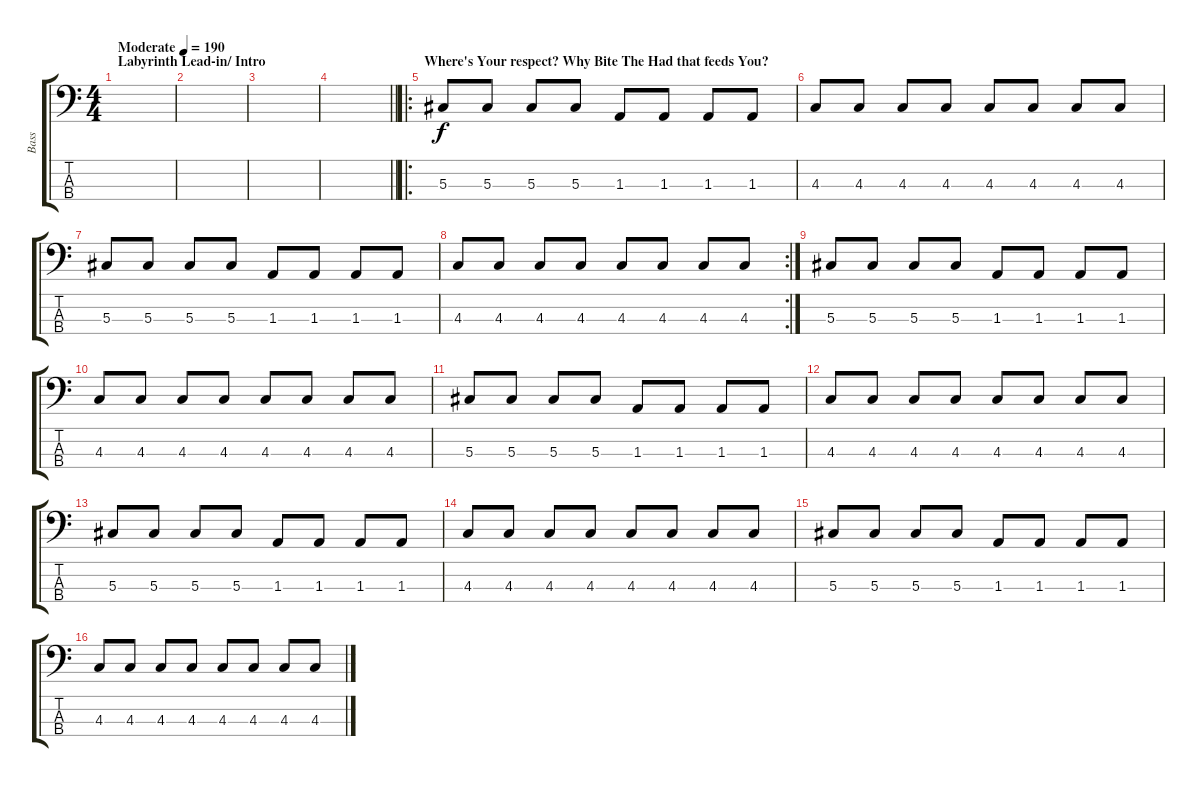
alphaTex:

\track ("Bass" "Bass") {instrument electricbasspick}
\staff {score tabs}
\tuning (Gb2 Db2 Ab1 Db1) {hide}
\ts (4 4)
\section ("" "Labyrinth Lead-in/ Intro")
\tempo (190 "Moderate")
\clef f4
\ks c
|
|
|
\barLineRight lightlight
|
\ro
\section ("" "Where's Your respect? Why Bite The Had that feeds You?")
5.3.8 5.3.8 5.3.8 5.3.8 1.3.8 1.3.8 1.3.8 1.3.8 |
4.3.8 4.3.8 4.3.8 4.3.8 4.3.8 4.3.8 4.3.8 4.3.8 |
5.3.8 5.3.8 5.3.8 5.3.8 1.3.8 1.3.8 1.3.8 1.3.8 |
\rc 2
4.3.8 4.3.8 4.3.8 4.3.8 4.3.8 4.3.8 4.3.8 4.3.8 |
5.3.8 5.3.8 5.3.8 5.3.8 1.3.8 1.3.8 1.3.8 1.3.8 |
4.3.8 4.3.8 4.3.8 4.3.8 4.3.8 4.3.8 4.3.8 4.3.8 |
5.3.8 5.3.8 5.3.8 5.3.8 1.3.8 1.3.8 1.3.8 1.3.8 |
4.3.8 4.3.8 4.3.8 4.3.8 4.3.8 4.3.8 4.3.8 4.3.8 |
5.3.8 5.3.8 5.3.8 5.3.8 1.3.8 1.3.8 1.3.8 1.3.8 |
4.3.8 4.3.8 4.3.8 4.3.8 4.3.8 4.3.8 4.3.8 4.3.8 |
5.3.8 5.3.8 5.3.8 5.3.8 1.3.8 1.3.8 1.3.8 1.3.8 |
4.3.8 4.3.8 4.3.8 4.3.8 4.3.8 4.3.8 4.3.8 4.3.8
